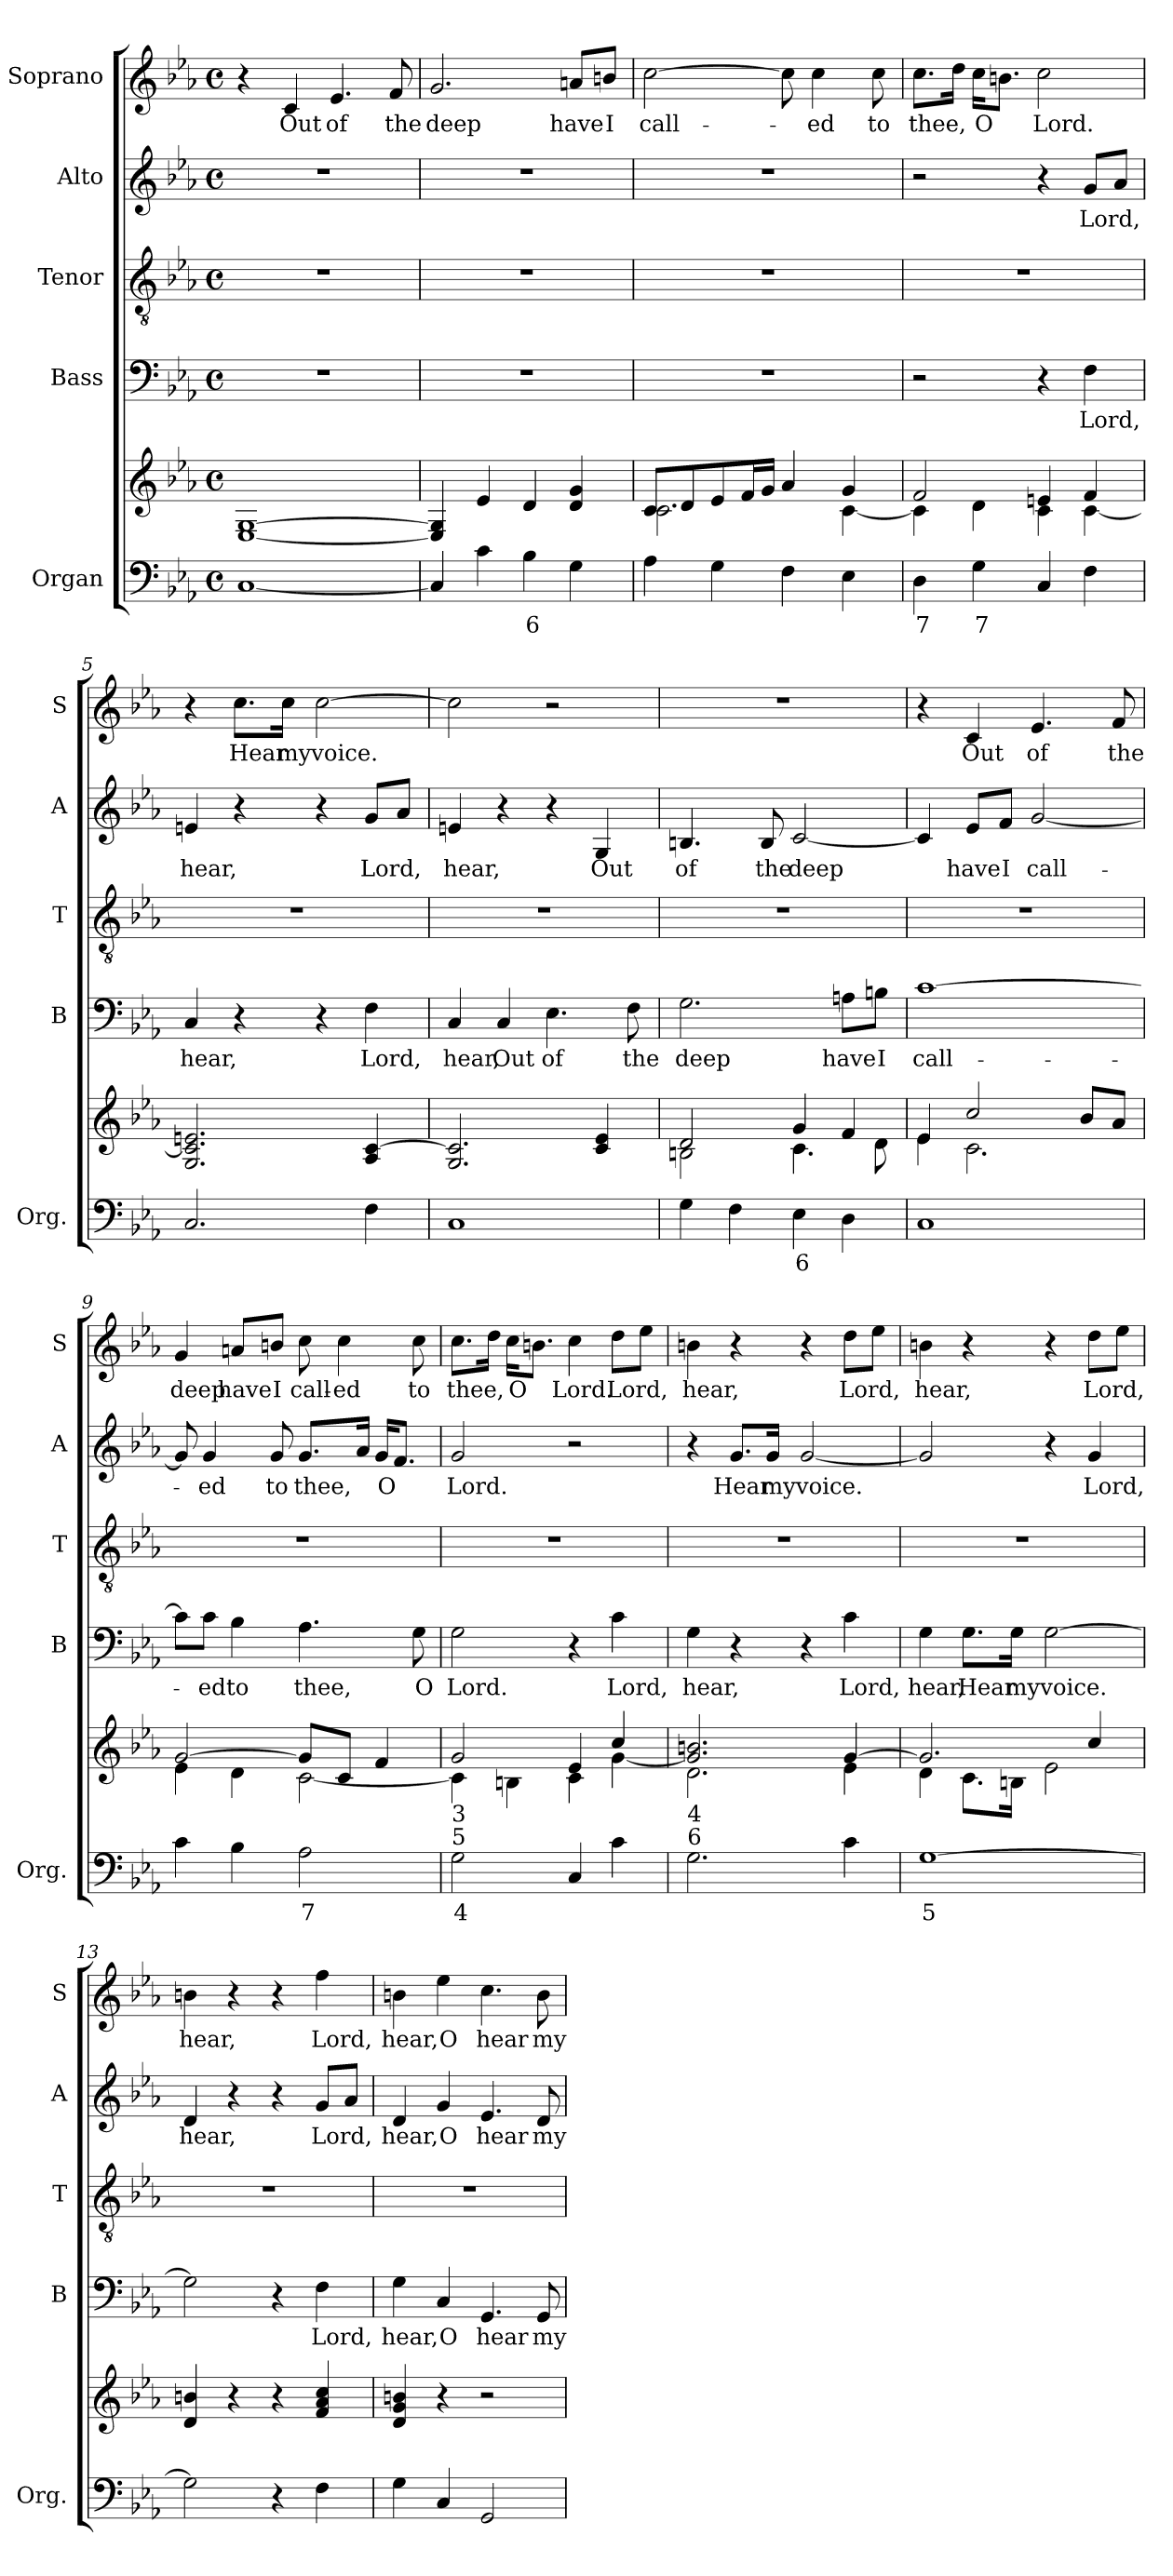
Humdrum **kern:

**kern	**text	**kern	**kern	**text	**kern	**kern	**text	**kern	**text
*part5	*part5	*part5	*part4	*part4	*part3	*part2	*part2	*part1	*part1
*staff6	*staff6	*staff5	*staff4	*staff4	*staff3	*staff2	*staff2	*staff1	*staff1
*I"Organ	*	*	*I"Bass	*	*I"Tenor	*I"Alto	*	*I"Soprano	*
*I'Org.	*	*	*I'B	*	*I'T	*I'A	*	*I'S	*
*clefF4	*	*clefG2	*clefF4	*	*clefGv2	*clefG2	*	*clefG2	*
*k[b-e-a-]	*	*k[b-e-a-]	*k[b-e-a-]	*	*k[b-e-a-]	*k[b-e-a-]	*	*k[b-e-a-]	*
*E-:	*	*E-:	*E-:	*	*E-:	*E-:	*	*E-:	*
*M4/4	*	*M4/4	*M4/4	*	*M4/4	*M4/4	*	*M4/4	*
*met(c)	*	*met(c)	*met(c)	*	*met(c)	*met(c)	*	*met(c)	*
*MM90	*	*MM90	*MM90	*	*MM90	*MM90	*	*MM90	*
=1	=1	=1	=1	=1	=1	=1	=1	=1	=1
[1C	.	[1E-! [1G!	1r	.	1r	1r	.	4r	.
!	!	!	!	!	!	!	!	!	!LO:LY:b
.	.	.	.	.	.	.	.	4c/	Out
!	!	!	!	!	!	!	!	!	!LO:LY:b
.	.	.	.	.	.	.	.	4.e-/	of
!	!	!	!	!	!	!	!	!	!LO:LY:b
.	.	.	.	.	.	.	.	8f/	the
=2	=2	=2	=2	=2	=2	=2	=2	=2	=2
!	!	!	!	!	!	!	!	!	!LO:LY:b
4C/]	.	4E-!/] 4G!/]	1r	.	1r	1r	.	2.g/	deep
4c\	.	4e-!/	.	.	.	.	.	.	.
!	!LO:LY:b	!	!	!	!	!	!	!	!
4B-\	6	4d!/	.	.	.	.	.	.	.
!	!	!	!	!	!	!	!	!	!LO:LY:b
4G\	.	4d!/ 4g!/	.	.	.	.	.	8an/L	have
!	!	!	!	!	!	!	!	!	!LO:LY:b
.	.	.	.	.	.	.	.	8bn/J	I
=3	=3	=3	=3	=3	=3	=3	=3	=3	=3
*	*	*^	*	*	*	*	*	*	*
!	!	!	!	!	!	!	!	!	!	!LO:LY:b
4A-\	.	8c!/L	2.c!\	1r	.	1r	1r	.	[2cc\	call-
.	.	8d/	.	.	.	.	.	.	.	.
4G\	.	8e-/	.	.	.	.	.	.	.	.
.	.	16f/L	.	.	.	.	.	.	.	.
.	.	16g/JJ	.	.	.	.	.	.	.	.
4F\	.	4a-!/	.	.	.	.	.	.	8cc\]	.
!	!	!	!	!	!	!	!	!	!	!LO:LY:b
.	.	.	.	.	.	.	.	.	4cc\	-ed
4E-\	.	4g!/	[4c!\	.	.	.	.	.	.	.
!	!	!	!	!	!	!	!	!	!	!LO:LY:b
.	.	.	.	.	.	.	.	.	8cc\	to
=4	=4	=4	=4	=4	=4	=4	=4	=4	=4	=4
!	!LO:LY:b	!	!	!	!	!	!	!	!	!LO:LY:b
4D\	7	2f!/	4c!\]	2r	.	1r	2r	.	8.cc\L	thee,
.	.	.	.	.	.	.	.	.	16dd\Jk	.
!	!LO:LY:b	!	!	!	!	!	!	!	!	!LO:LY:b
4G\	7	.	4d!\	.	.	.	.	.	16cc\KL	O
.	.	.	.	.	.	.	.	.	8.bn\J	.
!	!	!	!	!	!	!	!	!	!	!LO:LY:b
4C/	.	4en!/	4c!\	4r	.	.	4r	.	2cc\	Lord.
!	!	!	!	!	!LO:LY:b	!	!	!LO:LY:b	!	!
4F\	.	4f!/	[4c!\	4F\	Lord,	.	8g/L	Lord,	.	.
.	.	.	.	.	.	.	8a-/J	.	.	.
*	*	*v	*v	*	*	*	*	*	*	*
!!LO:LB:g=z
=5	=5	=5	=5	=5	=5	=5	=5	=5	=5
!	!	!	!	!LO:LY:b	!	!	!LO:LY:b	!	!
2.C/	.	2.G!/ 2.c!/] 2.en!/	4C/	hear,	1r	4en/	hear,	4r	.
!	!	!	!	!	!	!	!	!	!LO:LY:b
.	.	.	4r	.	.	4r	.	8.cc\L	Hear
!	!	!	!	!	!	!	!	!	!LO:LY:b
.	.	.	.	.	.	.	.	16cc\Jk	my
!	!	!	!	!	!	!	!	!	!LO:LY:b
.	.	.	4r	.	.	4r	.	[2cc\	voice.
!	!	!	!	!LO:LY:b	!	!	!LO:LY:b	!	!
4F\	.	4A-!/ [4c!/	4F\	Lord,	.	8g/L	Lord,	.	.
.	.	.	.	.	.	8a-/J	.	.	.
=6	=6	=6	=6	=6	=6	=6	=6	=6	=6
!	!	!	!	!LO:LY:b	!	!	!LO:LY:b	!	!
1C	.	2.G!/ 2.c!/]	4C/	hear,	1r	4en/	hear,	2cc\]	.
!	!	!	!	!LO:LY:b	!	!	!	!	!
.	.	.	4C/	Out	.	4r	.	.	.
!	!	!	!	!LO:LY:b	!	!	!	!	!
.	.	.	4.E-\	of	.	4r	.	2r	.
!	!	!	!	!	!	!	!LO:LY:b	!	!
.	.	4c!/ 4e-!/	.	.	.	4G/	Out	.	.
!	!	!	!	!LO:LY:b	!	!	!	!	!
.	.	.	8F\	the	.	.	.	.	.
=7	=7	=7	=7	=7	=7	=7	=7	=7	=7
*	*	*^	*	*	*	*	*	*	*
!	!	!	!	!	!LO:LY:b	!	!	!LO:LY:b	!	!
4G\	.	2d!/	2Bn!\	2.G\	deep	1r	4.Bn/	of	1r	.
4F\	.	.	.	.	.	.	.	.	.	.
!	!	!	!	!	!	!	!	!LO:LY:b	!	!
.	.	.	.	.	.	.	8B/	the	.	.
!	!LO:LY:b	!	!	!	!	!	!	!LO:LY:b	!	!
4E-\	6	4g!/	4.c!\	.	.	.	[2c/	deep	.	.
!	!	!	!	!	!LO:LY:b	!	!	!	!	!
4D\	.	4f!/	.	8An\L	have	.	.	.	.	.
!	!	!	!	!	!LO:LY:b	!	!	!	!	!
.	.	.	8d!\	8Bn\J	I	.	.	.	.	.
=8	=8	=8	=8	=8	=8	=8	=8	=8	=8	=8
!	!	!	!	!	!LO:LY:b	!	!	!	!	!
1C	.	4e-!/	4e-!\	[1c	call-	1r	4c/]	.	4r	.
!	!	!	!	!	!	!	!	!LO:LY:b	!	!LO:LY:b
.	.	2cc!/	2.c!\	.	.	.	8e-/L	have	4c/	Out
!	!	!	!	!	!	!	!	!LO:LY:b	!	!
.	.	.	.	.	.	.	8f/J	I	.	.
!	!	!	!	!	!	!	!	!LO:LY:b	!	!LO:LY:b
.	.	.	.	.	.	.	[2g/	call-	4.e-/	of
.	.	8b-!/L	.	.	.	.	.	.	.	.
!	!	!	!	!	!	!	!	!	!	!LO:LY:b
.	.	8a-!/J	.	.	.	.	.	.	8f/	the
!!LO:PB:g=z
=9	=9	=9	=9	=9	=9	=9	=9	=9	=9	=9
!	!	!	!	!	!	!	!	!	!	!LO:LY:b
4c\	.	[2g!/	4e-!\	8c\L]	.	1r	8g/]	.	4g/	deep
!	!	!	!	!	!LO:LY:b	!	!	!LO:LY:b	!	!
.	.	.	.	8c\J	-ed	.	4g/	-ed	.	.
!	!	!	!	!	!LO:LY:b	!	!	!	!	!LO:LY:b
4B-\	.	.	4d!\	4B-\	to	.	.	.	8an/L	have
!	!	!	!	!	!	!	!	!LO:LY:b	!	!LO:LY:b
.	.	.	.	.	.	.	8g/	to	8bn/J	I
!	!LO:LY:b	!	!	!	!LO:LY:b	!	!	!LO:LY:b	!	!LO:LY:b
2A-\	7	8g!/L]	[2c!\	4.A-\	thee,	.	8.g/L	thee,	8cc\	call-
!	!	!	!	!	!	!	!	!	!	!LO:LY:b
.	.	8c!/J	.	.	.	.	.	.	4cc\	-ed
.	.	.	.	.	.	.	16a-/Jk	.	.	.
!	!	!	!	!	!	!	!	!LO:LY:b	!	!
.	.	4f!/	.	.	.	.	16g/KL	O	.	.
.	.	.	.	.	.	.	8.f/J	.	.	.
!	!	!	!	!	!LO:LY:b	!	!	!	!	!LO:LY:b
.	.	.	.	8G\	O	.	.	.	8cc\	to
=10	=10	=10	=10	=10	=10	=10	=10	=10	=10	=10
!LO:TX:a:t=5	!	!	!	!	!	!	!	!	!	!
!LO:TX:a:t=3	!	!	!	!	!	!	!	!	!	!
!	!LO:LY:b	!	!	!	!LO:LY:b	!	!	!LO:LY:b	!	!LO:LY:b
2G\	4	2g!/	4c!\]	2G\	Lord.	1r	2g/	Lord.	8.cc\L	thee,
.	.	.	.	.	.	.	.	.	16dd\Jk	.
!	!	!	!	!	!	!	!	!	!	!LO:LY:b
.	.	.	4Bn!\	.	.	.	.	.	16cc\KL	O
.	.	.	.	.	.	.	.	.	8.bn\J	.
!	!	!	!	!	!	!	!	!	!	!LO:LY:b
4C/	.	4e-!/	4c!\	4r	.	.	2r	.	4cc\	Lord.
!	!	!	!	!	!LO:LY:b	!	!	!	!	!LO:LY:b
4c\	.	4cc!/	[4g!\	4c\	Lord,	.	.	.	8dd\L	Lord,
.	.	.	.	.	.	.	.	.	8ee-\J	.
=11	=11	=11	=11	=11	=11	=11	=11	=11	=11	=11
!LO:TX:a:t=6	!	!	!	!	!	!	!	!	!	!
!LO:TX:a:t=4	!	!	!	!	!	!	!	!	!	!
!	!	!	!	!	!LO:LY:b	!	!	!	!	!LO:LY:b
2.G\	.	2.g!/] 2.bn!/	2.d!\	4G\	hear,	1r	4r	.	4bn\	hear,
!	!	!	!	!	!	!	!	!LO:LY:b	!	!
.	.	.	.	4r	.	.	8.g/L	Hear	4r	.
!	!	!	!	!	!	!	!	!LO:LY:b	!	!
.	.	.	.	.	.	.	16g/Jk	my	.	.
!	!	!	!	!	!	!	!	!LO:LY:b	!	!
.	.	.	.	4r	.	.	[2g/	voice.	4r	.
!	!	!	!	!	!LO:LY:b	!	!	!	!	!LO:LY:b
4c\	.	[4g!/	4e-!\	4c\	Lord,	.	.	.	8dd\L	Lord,
.	.	.	.	.	.	.	.	.	8ee-\J	.
!!LO:PB:g=z
=12	=12	=12	=12	=12	=12	=12	=12	=12	=12	=12
!	!LO:LY:b	!	!	!	!LO:LY:b	!	!	!	!	!LO:LY:b
[1G	5	2.g!/]	4d!\	4G\	hear,	1r	2g/]	.	4bn\	hear,
!	!	!	!	!	!LO:LY:b	!	!	!	!	!
.	.	.	8.c!\L	8.G\L	Hear	.	.	.	4r	.
!	!	!	!	!	!LO:LY:b	!	!	!	!	!
.	.	.	16Bn!\Jk	16G\Jk	my	.	.	.	.	.
!	!	!	!	!	!LO:LY:b	!	!	!	!	!
.	.	.	2e-!\	[2G\	voice.	.	4r	.	4r	.
!	!	!	!	!	!	!	!	!LO:LY:b	!	!LO:LY:b
.	.	4cc!/	.	.	.	.	4g/	Lord,	8dd\L	Lord,
.	.	.	.	.	.	.	.	.	8ee-\J	.
*	*	*v	*v	*	*	*	*	*	*	*
=13	=13	=13	=13	=13	=13	=13	=13	=13	=13
!	!	!	!	!	!	!	!LO:LY:b	!	!LO:LY:b
2G\]	.	4d!/ 4bn!/	2G\]	.	1r	4d/	hear,	4bn\	hear,
.	.	4r	.	.	.	4r	.	4r	.
4r	.	4r	4r	.	.	4r	.	4r	.
!	!	!	!	!LO:LY:b	!	!	!LO:LY:b	!	!LO:LY:b
4F\	.	4f!/ 4a-!/ 4cc!/	4F\	Lord,	.	8g/L	Lord,	4ff\	Lord,
.	.	.	.	.	.	8a-/J	.	.	.
=14	=14	=14	=14	=14	=14	=14	=14	=14	=14
!	!	!	!	!LO:LY:b	!	!	!LO:LY:b	!	!LO:LY:b
4G\	.	4d!/ 4g!/ 4bn!/	4G\	hear,	1r	4d/	hear,	4bn\	hear,
!	!	!	!	!LO:LY:b	!	!	!LO:LY:b	!	!LO:LY:b
4C/	.	4r	4C/	O	.	4g/	O	4ee-\	O
!	!	!	!	!LO:LY:b	!	!	!LO:LY:b	!	!LO:LY:b
2GG/	.	2r	4.GG/	hear	.	4.e-/	hear	4.cc\	hear
!	!	!	!	!LO:LY:b	!	!	!LO:LY:b	!	!LO:LY:b
.	.	.	8GG/	my	.	8d/	my	8b\	my
=	=	=	=	=	=	=	=	=	=
*-	*-	*-	*-	*-	*-	*-	*-	*-	*-
